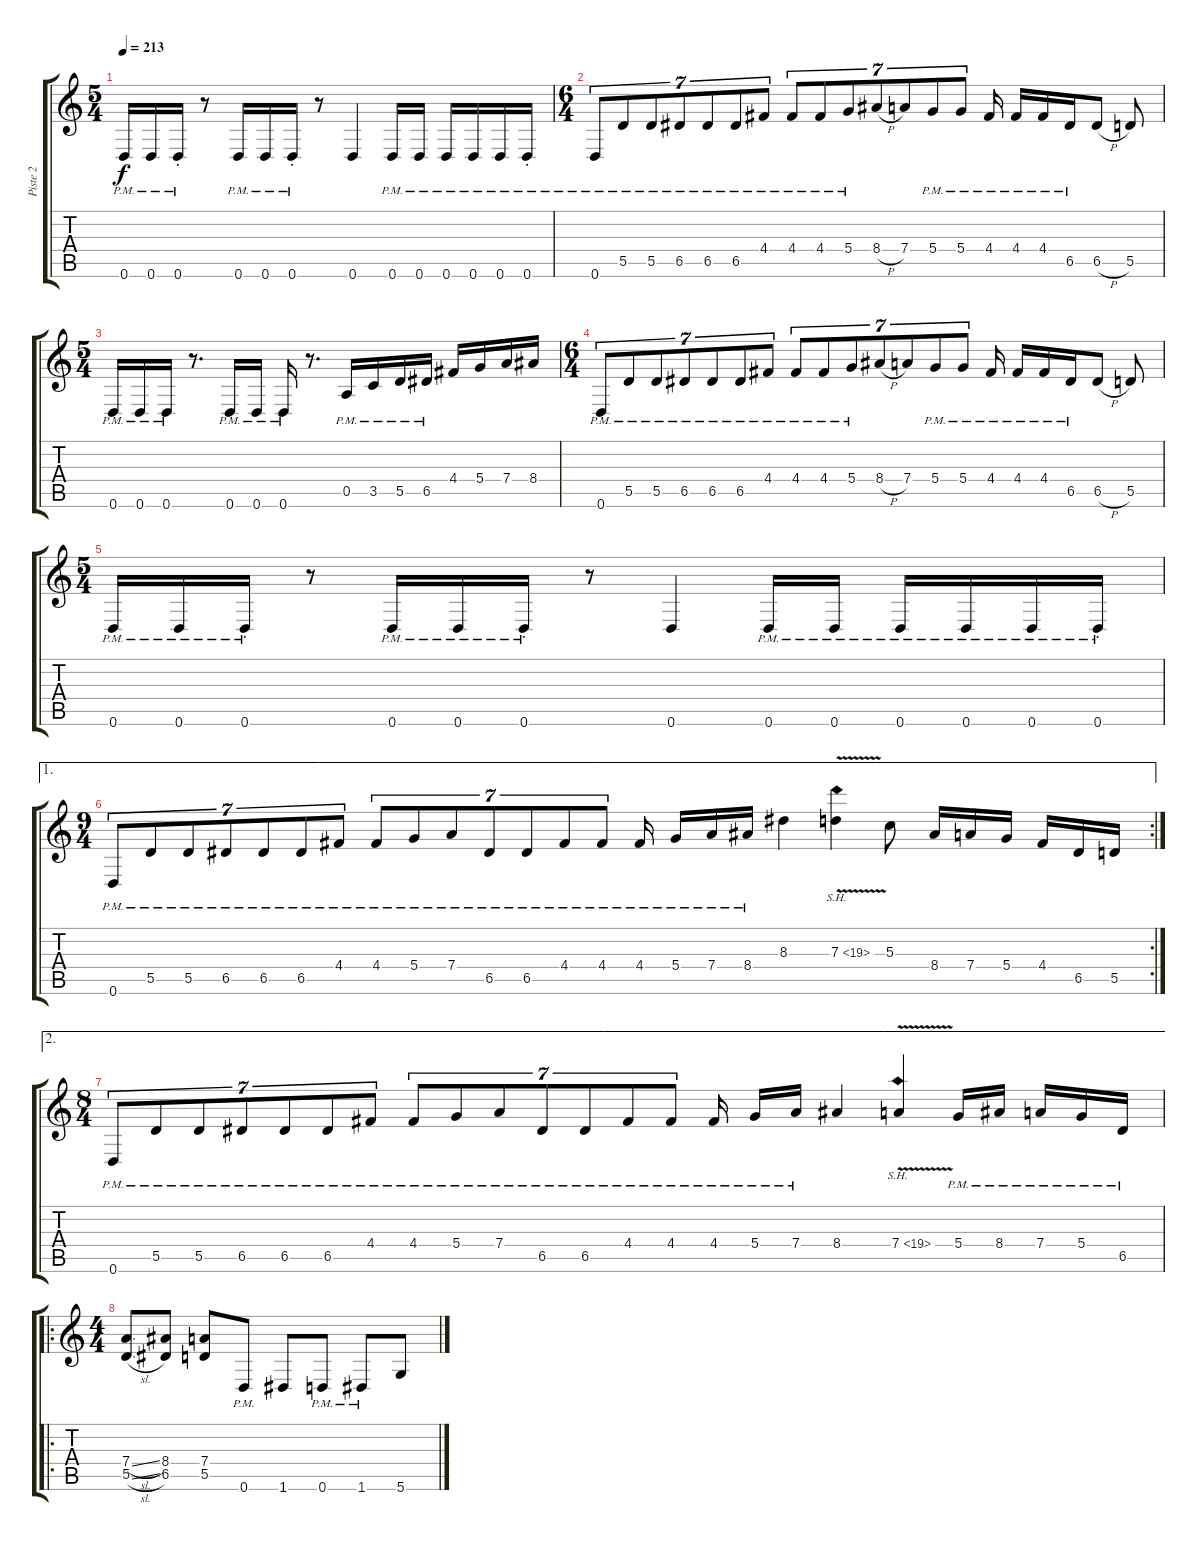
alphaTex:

\track ("Piste 2" "Piste 2") {instrument distortionguitar}
\staff {score tabs}
\tuning (E4 B3 G3 D3 A2 D2) {hide}
\ts (5 4)
\tempo 213
\clef g2
\ks c
0.6{pm}.16{dy f} 0.6{pm}.16 0.6{pm st}.16 r.8 0.6{pm}.16 0.6{pm}.16 0.6{pm st}.16 r.8 0.6.4 0.6{pm}.16 0.6{pm}.16 0.6{pm}.16 0.6{pm}.16 0.6{pm}.16 0.6{pm st}.16 |
\ts (6 4)
0.6{pm}.8{tu (7 4)} 5.5{pm}.8{tu (7 4)} 5.5{pm}.8{tu (7 4)} 6.5{pm}.8{tu (7 4)} 6.5{pm}.8{tu (7 4)} 6.5{pm}.8{tu (7 4)} 4.4{pm}.8{tu (7 4)} 4.4{pm}.8{tu (7 4)} 4.4{pm}.8{tu (7 4)} 5.4{pm}.8{tu (7 4)} 8.4{h}.8{tu (7 4)} 7.4.8{tu (7 4)} 5.4{pm}.8{tu (7 4)} 5.4{pm}.8{tu (7 4)} 4.4{pm}.16 4.4{pm}.16 4.4{pm}.16 6.5{pm}.16 6.5{h}.8 5.5.8 |
\ts (5 4)
0.6{pm}.16 0.6{pm}.16 0.6{pm}.16 r.8{d} 0.6{pm}.16 0.6{pm}.16 0.6{pm}.16 r.8{d} 0.5{pm}.16 3.5{pm}.16 5.5{pm}.16 6.5{pm}.16 4.4.16 5.4.16 7.4.16 8.4.16 |
\ts (6 4)
0.6{pm}.8{tu (7 4)} 5.5{pm}.8{tu (7 4)} 5.5{pm}.8{tu (7 4)} 6.5{pm}.8{tu (7 4)} 6.5{pm}.8{tu (7 4)} 6.5{pm}.8{tu (7 4)} 4.4{pm}.8{tu (7 4)} 4.4{pm}.8{tu (7 4)} 4.4{pm}.8{tu (7 4)} 5.4{pm}.8{tu (7 4)} 8.4{h}.8{tu (7 4)} 7.4.8{tu (7 4)} 5.4{pm}.8{tu (7 4)} 5.4{pm}.8{tu (7 4)} 4.4{pm}.16 4.4{pm}.16 4.4{pm}.16 6.5{pm}.16 6.5{h}.8 5.5.8 |
\ts (5 4)
0.6{pm}.16 0.6{pm}.16 0.6{pm st}.16 r.8 0.6{pm}.16 0.6{pm}.16 0.6{pm st}.16 r.8 0.6.4 0.6{pm}.16 0.6{pm}.16 0.6{pm}.16 0.6{pm}.16 0.6{pm}.16 0.6{pm st}.16 |
\ae 1
\rc 2
\ts (9 4)
0.6{pm}.8{tu (7 4)} 5.5{pm}.8{tu (7 4)} 5.5{pm}.8{tu (7 4)} 6.5{pm}.8{tu (7 4)} 6.5{pm}.8{tu (7 4)} 6.5{pm}.8{tu (7 4)} 4.4{pm}.8{tu (7 4)} 4.4{pm}.8{tu (7 4)} 5.4{pm}.8{tu (7 4)} 7.4{pm}.8{tu (7 4)} 6.5{pm}.8{tu (7 4)} 6.5{pm}.8{tu (7 4)} 4.4{pm}.8{tu (7 4)} 4.4{pm}.8{tu (7 4)} 4.4{pm}.16 5.4{pm}.16 7.4{pm}.16 8.4{pm}.16 8.3.4 7.3{sh 12 v}.4 5.3.8 8.4.16 7.4.16 5.4.16 4.4.16 6.5.16 5.5.16 |
\ae 2
\ts (8 4)
0.6{pm}.8{tu (7 4)} 5.5{pm}.8{tu (7 4)} 5.5{pm}.8{tu (7 4)} 6.5{pm}.8{tu (7 4)} 6.5{pm}.8{tu (7 4)} 6.5{pm}.8{tu (7 4)} 4.4{pm}.8{tu (7 4)} 4.4{pm}.8{tu (7 4)} 5.4{pm}.8{tu (7 4)} 7.4{pm}.8{tu (7 4)} 6.5{pm}.8{tu (7 4)} 6.5{pm}.8{tu (7 4)} 4.4{pm}.8{tu (7 4)} 4.4{pm}.8{tu (7 4)} 4.4{pm}.16 5.4{pm}.16 7.4{pm}.16 8.4.4 7.4{sh 12 v}.4 5.4{pm}.16 8.4{pm}.16 7.4{pm}.16 5.4{pm}.16 6.5{pm}.16 |
\ro
\ts (4 4)
(7.4{sl} 5.5{sl}).8 (8.4 6.5).8 (7.4 5.5).8 0.6{pm}.8 1.6.8 0.6{pm}.8 1.6{pm}.8 5.6.8
